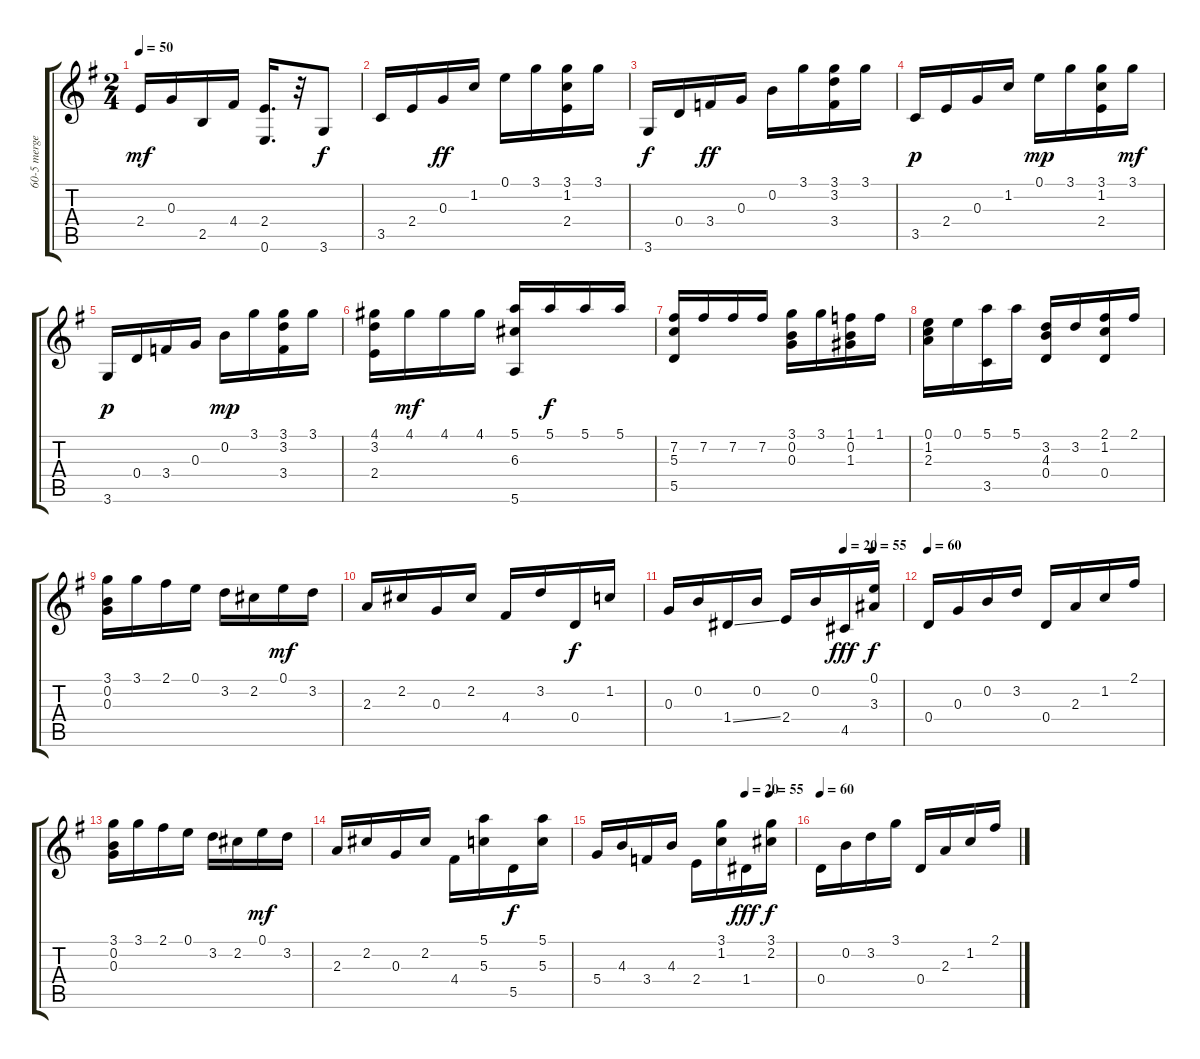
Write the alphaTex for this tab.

\track ("60-5 merged         " "60-5 merge") {instrument acousticguitarnylon}
\staff {score tabs}
\tuning (E4 B3 G3 D3 A2 E2) {hide}
\ts (2 4)
\tempo 50
\clef g2
\ks g
2.4.16{dy mf} 0.3.16 2.5.16 4.4.16 (2.4 0.6).16{d} r.32 3.6.8{dy f} |
3.5.16 2.4.16 0.3.16{dy ff} 1.2.16 0.1.16 3.1.16 (3.1 1.2 2.4).16 3.1.16 |
3.6.16{dy f} 0.4.16 3.4.16{dy ff} 0.3.16 0.2.16 3.1.16 (3.1 3.2 3.4).16 3.1.16 |
3.5.16{dy p} 2.4.16 0.3.16 1.2.16 0.1.16{dy mp} 3.1.16 (3.1 1.2 2.4).16 3.1.16{dy mf} |
3.6.16{dy p} 0.4.16 3.4.16 0.3.16 0.2.16{dy mp} 3.1.16 (3.1 3.2 3.4).16 3.1.16 |
(4.1 3.2 2.4).16 4.1.16{dy mf} 4.1.16 4.1.16 (5.1 6.3 5.6).16 5.1.16{dy f} 5.1.16 5.1.16 |
(7.2 5.3 5.5).16 7.2.16 7.2.16 7.2.16 (3.1 0.2 0.3).16 3.1.16 (1.1 0.2 1.3).16 1.1.16 |
(0.1 1.2 2.3).16 0.1.16 (5.1 3.5).16 5.1.16 (3.2 4.3 0.4).16 3.2.16 (2.1 1.2 0.4).16 2.1.16 |
(3.1 0.2 0.3).16 3.1.16 2.1.16 0.1.16 3.2.16 2.2.16 0.1.16{dy mf} 3.2.16 |
2.3.16 2.2.16 0.3.16 2.2.16 4.4.16 3.2.16 0.4.16{dy f} 1.2.16 |
\tempo (20 0.75)
\tempo (55 0.875)
0.3.16 0.2.16 1.4{ss}.16 0.2.16 2.4.16 0.2.16 4.5.16{dy fff} (0.1 3.3).16{dy f} |
\tempo 60
0.4.16 0.3.16 0.2.16 3.2.16 0.4.16 2.3.16 1.2.16 2.1.16 |
(3.1 0.2 0.3).16 3.1.16 2.1.16 0.1.16 3.2.16 2.2.16 0.1.16{dy mf} 3.2.16 |
2.3.16 2.2.16 0.3.16 2.2.16 4.4.16 (5.1 5.3).16 5.5.16{dy f} (5.1 5.3).16 |
\tempo (20 0.75)
\tempo (55 0.875)
5.4.16 4.3.16 3.4.16 4.3.16 2.4.16 (3.1 1.2).16 1.4.16{dy fff} (3.1 2.2).16{dy f} |
\tempo 60
0.4.16 0.2.16 3.2.16 3.1.16 0.4.16 2.3.16 1.2.16 2.1.16
